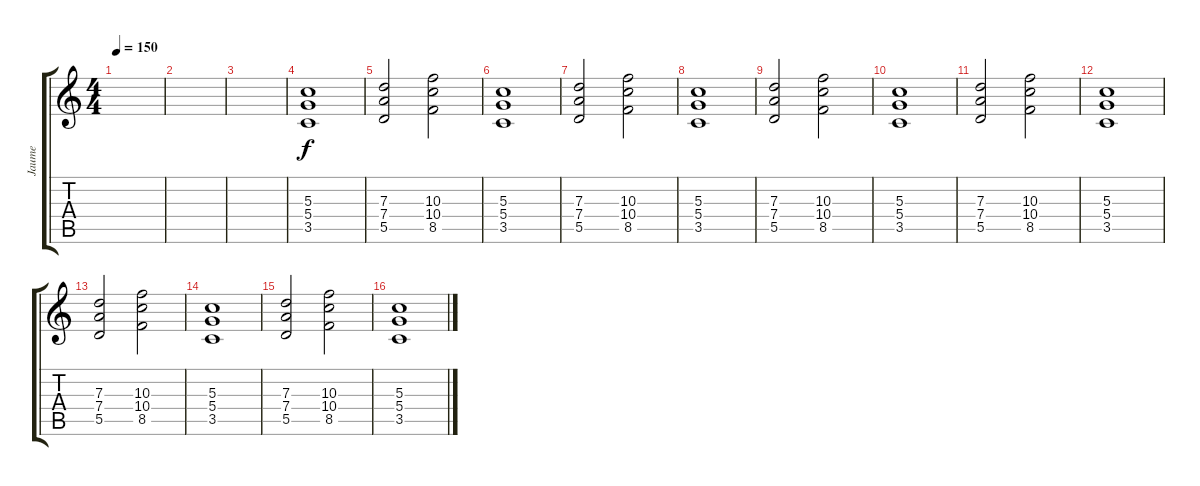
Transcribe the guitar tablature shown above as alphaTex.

\track ("Jaume" "Jaume") {instrument acousticguitarsteel}
\staff {score tabs}
\tuning (E4 B3 G3 D3 A2 E2) {hide}
\ts (4 4)
\tempo 150
\clef g2
\ks c
|
|
|
(5.3 5.4 3.5).1{instrument distortionguitar} |
(7.3 7.4 5.5).2 (10.3 10.4 8.5).2 |
(5.3 5.4 3.5).1 |
(7.3 7.4 5.5).2 (10.3 10.4 8.5).2 |
(5.3 5.4 3.5).1 |
(7.3 7.4 5.5).2 (10.3 10.4 8.5).2 |
(5.3 5.4 3.5).1{instrument distortionguitar} |
(7.3 7.4 5.5).2 (10.3 10.4 8.5).2 |
(5.3 5.4 3.5).1 |
(7.3 7.4 5.5).2 (10.3 10.4 8.5).2 |
(5.3 5.4 3.5).1 |
(7.3 7.4 5.5).2 (10.3 10.4 8.5).2 |
(5.3 5.4 3.5).1{instrument distortionguitar}
